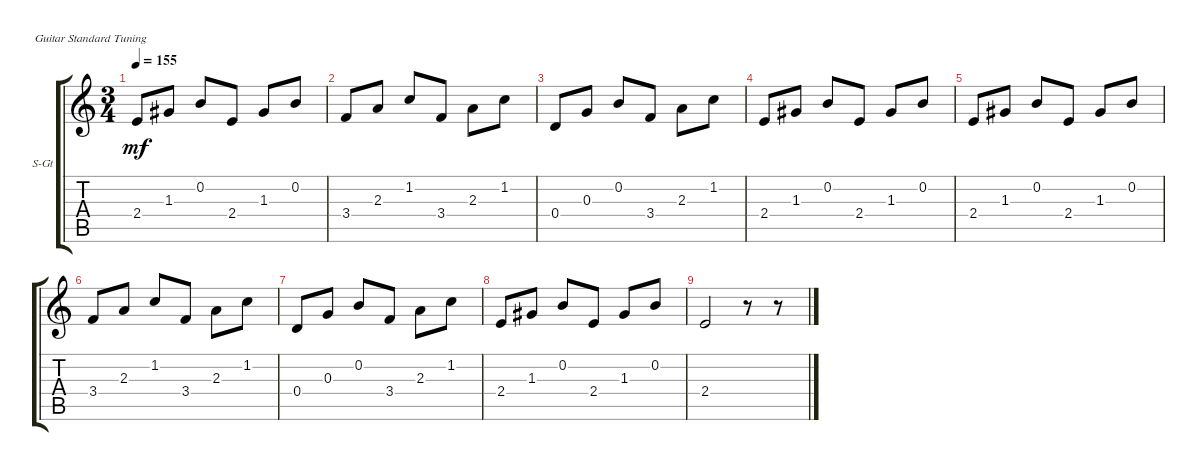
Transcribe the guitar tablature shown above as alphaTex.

\defaultSystemsLayout 4
\bracketExtendMode groupsimilarinstruments
\firstSystemTrackNameOrientation horizontal
\otherSystemsTrackNameOrientation horizontal
\track ("Steel Guitar" "S-Gt") {instrument acousticguitarsteel}
\staff {score tabs}
\tuning (E4 B3 G3 D3 A2 E2)
\ts (3 4)
\tempo 155
\clef g2
\ks c
2.4.8{dy mf} 1.3.8 0.2.8 2.4.8 1.3.8 0.2.8 |
3.4.8 2.3.8 1.2.8 3.4.8 2.3.8 1.2.8 |
0.4.8 0.3.8 0.2.8 3.4.8 2.3.8 1.2.8 |
2.4.8 1.3.8 0.2.8 2.4.8 1.3.8 0.2.8 |
2.4.8 1.3.8 0.2.8 2.4.8 1.3.8 0.2.8 |
3.4.8 2.3.8 1.2.8 3.4.8 2.3.8 1.2.8 |
0.4.8 0.3.8 0.2.8 3.4.8 2.3.8 1.2.8 |
2.4.8 1.3.8 0.2.8 2.4.8 1.3.8 0.2.8 |
2.4.2 r.8 r.8
